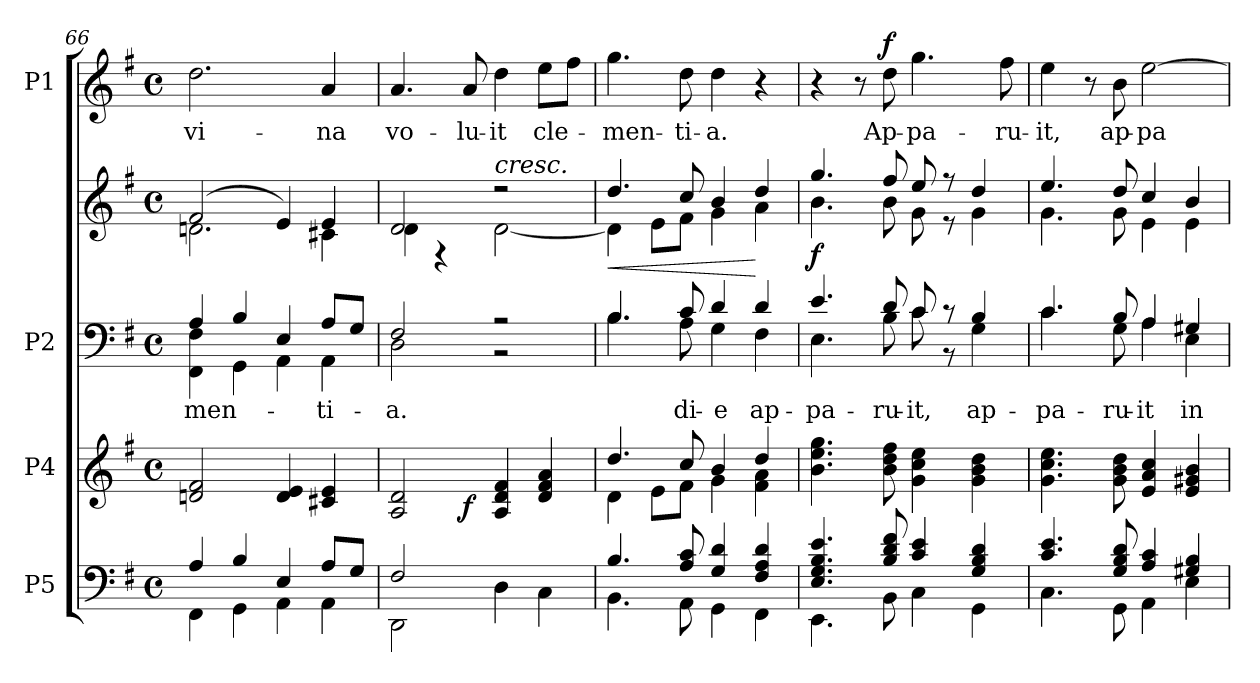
**kern	**kern	**dynam	**kern	**text	**kern	**dynam	**kern	**text	**dynam
*part4	*part3	*part3	*part2	*part2	*part2	*part2	*part1	*part1	*part1
*staff5	*staff4	*staff4	*staff3	*staff3	*staff2	*staff2/3	*staff1	*staff1	*staff1
*I"P5	*I"P4	*	*I"P2	*	*	*	*I"P1	*	*
*clefF4	*clefG2	*	*clefF4	*	*clefG2	*	*clefG2	*	*
*k[f#]	*k[f#]	*	*k[f#]	*	*k[f#]	*	*k[f#]	*	*
*G:	*G:	*	*G:	*	*G:	*	*G:	*	*
*M4/4	*M4/4	*	*M4/4	*	*M4/4	*	*M4/4	*	*
*met(c)	*met(c)	*	*met(c)	*	*met(c)	*	*met(c)	*	*
=66	=66	=66	=66	=66	=66	=66	=66	=66	=66
*^	*	*	*	*	*	*	*	*	*
!	!	!	!	!	!LO:LY:a:color=#000000	!	!	!	!	!
*	*	*	*	*^	*	*^	*	*	*	*
!	!	!	!	!	!	!	!	!	!	!	!LO:LY:b:color=#000000	!
4Ai/	4FF#i\	2dni/ 2f#i	.	4Ai/	4FF#i\ 4F#i	-men-	(2f#i/	2.dni\	.	2.ddi\	-vi-	.
4Bi/	4GGi\	.	.	4Bi/	4GGi\	.	.	.	.	.	.	.
4Ei/	4AAi\	4di/ 4ei	.	4Ei/	4AAi\	.	4ei/)	.	.	.	.	.
!	!	!	!	!	!	!LO:LY:a:color=#000000	!	!	!	!	!	!
!	!	!	!	!	!	!	!	!	!	!	!LO:LY:b:color=#000000	!
8Ai/L	4AAi\	4c#Xi/ 4ei	.	8Ai/L	4AAi\	-ti-	4ei/	4c#Xi\	.	4ai/	-na	.
8Gi/J	.	.	.	8Gi/J	.	.	.	.	.	.	.	.
=67	=67	=67	=67	=67	=67	=67	=67	=67	=67	=67	=67	=67
!	!	!	!	!	!	!LO:LY:a:color=#000000	!	!	!	!	!	!
!	!	!	!	!	!	!	!	!	!	!	!LO:LY:b:color=#000000	!
*	*	*^	*	*	*	*	*	*	*	*	*	*
2F#i/	2DDi\	2Ai/ 2di	4.ryy	.	2F#i/	2Di\	-a.	2di/	4di\	.	4.ai/	vo-	.
.	.	.	.	.	.	.	.	.	4r	.	.	.	.
!	!	!	!	!	!	!	!	!	!	!	!	!LO:LY:b:color=#000000	!
.	.	.	2ryy	f	.	.	.	.	.	.	8ai/	-lu-	.
!	!	!	!	!	!	!	!LO:LY:a:color=#000000	!	!	!	!	!	!
!	!	!	!	!	!	!	!	!LO:TX:a:i:t=cresc.	!	!	!	!	!
!	!	!	!	!	!	!	!	!	!	!	!	!LO:LY:b:color=#000000	!
2ryy	4Di\	4Ai/ 4di 4f#i	.	.	2r	2r	Ho-	2r	[2di\	.	4ddi\	-it	.
!	!	!	!	!	!	!	!	!	!	!	!	!LO:LY:b:color=#000000	!
.	4Ci\	4di/ 4f#i 4ai	.	.	.	.	.	.	.	.	8eei\L	cle-	.
.	.	.	8ryy	.	.	.	.	.	.	.	8ff#i\J	.	.
=68	=68	=68	=68	=68	=68	=68	=68	=68	=68	=68	=68	=68	=68
!	!	!	!	!	!	!	!	!	!	!LO:HP:b	!	!	!
!	!	!	!	!	!	!	!	!	!	!	!	!LO:LY:b:color=#000000	!
4.Bi/	4.BBi\	4.ddi/	4di\	.	4.Bi/	4.Bi\	.	4.ddi/	4di\]	<	4.ggi\	-men-	.
.	.	.	8ei\L	.	.	.	.	.	8ei\L	.	.	.	.
!	!	!	!	!	!	!	!LO:LY:a:color=#000000	!	!	!	!	!	!
!	!	!	!	!	!	!	!	!	!	!	!	!LO:LY:b:color=#000000	!
8Ai/ 8ci	8AAi\	8cci/	8f#i\J	.	8ci/	8Ai\	-di-	8cci/	8f#i\J	.	8ddi\	-ti-	.
!	!	!	!	!	!	!	!LO:LY:a:color=#000000	!	!	!	!	!	!
!	!	!	!	!	!	!	!	!	!	!	!	!LO:LY:b:color=#000000	!
4Gi/ 4di	4GGi\	4bi/	4gi\	.	4di/	4Gi\	-e	4bi/	4gi\	.	4ddi\	-a.	.
!	!	!	!	!	!	!	!LO:LY:a:color=#000000	!	!	!	!	!	!
4F#i/ 4Ai 4di	4FF#i\	4ddi/	4f#i\ 4ai	.	4di/	4F#i\	ap-	4ddi/	4ai\	[	4r	.	.
*	*	*v	*v	*	*	*	*	*	*	*	*	*	*
=69	=69	=69	=69	=69	=69	=69	=69	=69	=69	=69	=69	=69
*	*	*^	*	*	*	*	*	*	*	*	*	*
!	!	!	!	!	!	!	!LO:LY:a:color=#000000	!	!	!	!	!	!
*	*	*v	*v	*	*	*	*	*	*	*	*	*	*
4.Ei/ 4.Gi 4.Bi 4.ei	4.EEi\	4.bi\ 4.eei 4.ggi	.	4.ei/	4.Ei\	-pa-	4.ggi/	4.bi\	f	4r	.	.
.	.	.	.	.	.	.	.	.	.	8r	.	.
!	!	!	!	!	!	!LO:LY:a:color=#000000	!	!	!	!	!	!
!	!	!	!	!	!	!	!	!	!	!	!LO:LY:b:color=#000000	!
8Bi/ 8di 8f#i	8BBi\	8bi\ 8ddi 8ff#i	.	8di/	8Bi\	-ru-	8ff#i/	8bi\	.	8ddi\	Ap-	f
!	!	!	!	!	!	!LO:LY:a:color=#000000	!	!	!	!	!	!
!	!	!	!	!	!	!	!	!	!	!	!LO:LY:b:color=#000000	!
4ci/ 4ei	4Ci\	4gi\ 4cci 4eei	.	8ci/	8ci\	-it,	8eei/	8gi\	.	4.ggi\	-pa-	.
.	.	.	.	8r	8r	.	8r	8r	.	.	.	.
!	!	!	!	!	!	!LO:LY:a:color=#000000	!	!	!	!	!	!
4Gi/ 4Bi 4di	4GGi\	4gi\ 4bi 4ddi	.	4Bi/	4Gi\	ap-	4ddi/	4gi\	.	.	.	.
!	!	!	!	!	!	!	!	!	!	!	!LO:LY:b:color=#000000	!
.	.	.	.	.	.	.	.	.	.	8ff#i\	-ru-	.
!!LO:LB:g=z
=70	=70	=70	=70	=70	=70	=70	=70	=70	=70	=70	=70	=70
!	!	!	!	!	!	!LO:LY:a:color=#000000	!	!	!	!	!	!
!	!	!	!	!	!	!	!	!	!	!	!LO:LY:b:color=#000000	!
4.ci/ 4.ei	4.Ci\	4.gi\ 4.cci 4.eei	.	4.ci/	4.ci\	-pa-	4.eei/	4.gi\	.	4eei\	-it,	.
.	.	.	.	.	.	.	.	.	.	8r	.	.
!	!	!	!	!	!	!LO:LY:a:color=#000000	!	!	!	!	!	!
!	!	!	!	!	!	!	!	!	!	!	!LO:LY:b:color=#000000	!
8Gi/ 8Bi 8di	8GGi\	8gi\ 8bi 8ddi	.	8Bi/	8Gi\	-ru-	8ddi/	8gi\	.	8bi\	ap-	.
!	!	!	!	!	!	!LO:LY:a:color=#000000	!	!	!	!	!	!
!	!	!	!	!	!	!	!	!	!	!	!LO:LY:b:color=#000000	!
4Ai/ 4ci	4AAi\	4ei/ 4ai 4cci	.	4Ai/	4Ai\	-it	4cci/	4ei\	.	[2eei\	-pa-	.
!	!	!	!	!	!	!LO:LY:a:color=#000000	!	!	!	!	!	!
4G#Xi/ 4Bi	4Ei\	4ei/ 4g#Xi 4bi	.	4G#Xi/	4Ei\	in	4bi/	4ei\	.	.	.	.
*	*	*	*	*v	*v	*	*	*	*	*	*	*
*v	*v	*	*	*	*	*v	*v	*	*	*	*
=	=	=	=	=	=	=	=	=	=
*-	*-	*-	*-	*-	*-	*-	*-	*-	*-
